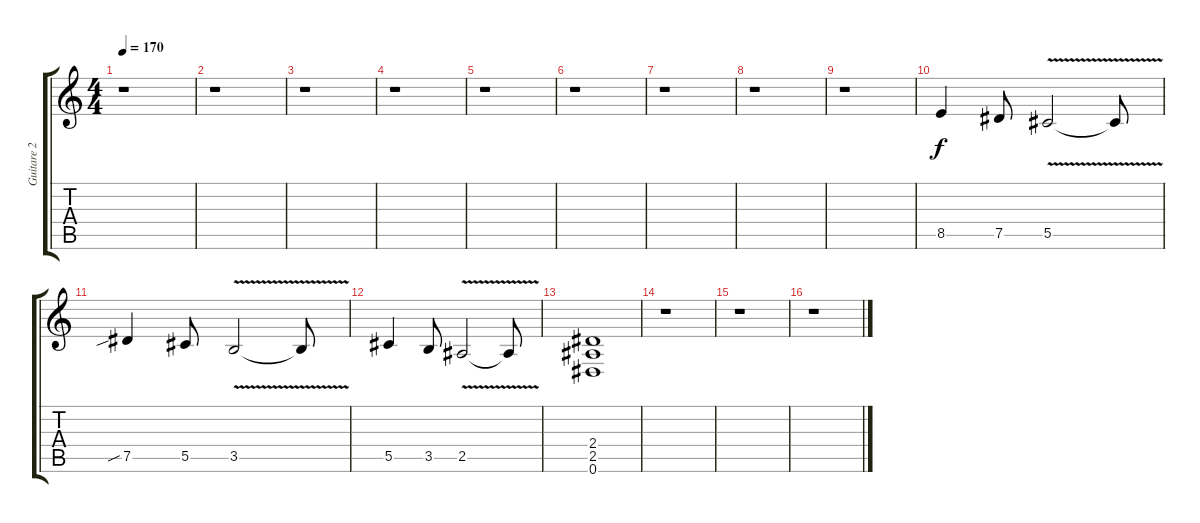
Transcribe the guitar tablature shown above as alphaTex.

\track ("Guitare 2 (rythmique)" "Guitare 2 ") {instrument overdrivenguitar}
\staff {score tabs}
\tuning (Eb4 Bb3 Gb3 Db3 Ab2 Eb2) {hide}
\ts (4 4)
\tempo 170
\clef g2
\ks c
r.1{dy f} |
r.1 |
r.1 |
r.1 |
r.1 |
r.1 |
r.1 |
r.1 |
r.1 |
8.5.4 7.5.8 5.5{v}.2 5.5{t}.8 |
7.5{sib}.4 5.5.8 3.5{v}.2 3.5{t}.8 |
5.5.4 3.5.8 2.5{v}.2 2.5{t}.8 |
(2.4 2.5 0.6).1 |
r.1 |
r.1 |
r.1
